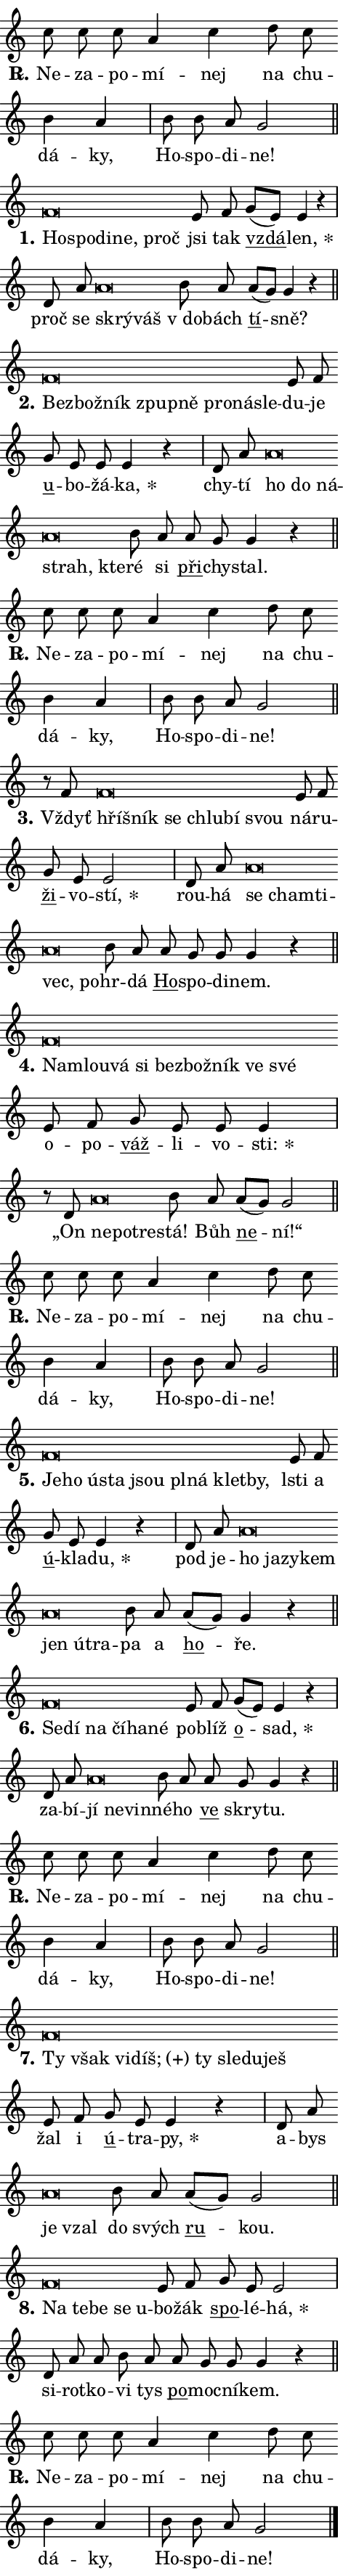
\version "2.24.0"
\header { tagline = "" }
\paper {
  indent = 0\cm
  top-margin = 0\cm
  right-margin = 0.13\cm % to fit lyric hyphens
  bottom-margin = 0\cm
  left-margin = 0\cm
  paper-width = 8\cm
  page-breaking = #ly:one-page-breaking
  system-system-spacing.basic-distance = #11
  score-system-spacing.basic-distance = #11
  ragged-last = ##f
}


%% Author: Thomas Morley
%% https://lists.gnu.org/archive/html/lilypond-user/2020-05/msg00002.html
#(define (line-position grob)
"Returns position of @var[grob} in current system:
   @code{'start}, if at first time-step
   @code{'end}, if at last time-step
   @code{'middle} otherwise
"
  (let* ((col (ly:item-get-column grob))
         (ln (ly:grob-object col 'left-neighbor))
         (rn (ly:grob-object col 'right-neighbor))
         (col-to-check-left (if (ly:grob? ln) ln col))
         (col-to-check-right (if (ly:grob? rn) rn col))
         (break-dir-left
           (and
             (ly:grob-property col-to-check-left 'non-musical #f)
             (ly:item-break-dir col-to-check-left)))
         (break-dir-right
           (and
             (ly:grob-property col-to-check-right 'non-musical #f)
             (ly:item-break-dir col-to-check-right))))
        (cond ((eqv? 1 break-dir-left) 'start)
              ((eqv? -1 break-dir-right) 'end)
              (else 'middle))))

#(define (tranparent-at-line-position vctor)
  (lambda (grob)
  "Relying on @code{line-position} select the relevant enry from @var{vctor}.
Used to determine transparency,"
    (case (line-position grob)
      ((end) (not (vector-ref vctor 0)))
      ((middle) (not (vector-ref vctor 1)))
      ((start) (not (vector-ref vctor 2))))))

noteHeadBreakVisibility =
#(define-music-function (break-visibility)(vector?)
"Makes @code{NoteHead}s transparent relying on @var{break-visibility}"
#{
  \override NoteHead.transparent =
    #(tranparent-at-line-position break-visibility)
#})

#(define delete-ledgers-for-transparent-note-heads
  (lambda (grob)
    "Reads whether a @code{NoteHead} is transparent.
If so this @code{NoteHead} is removed from @code{'note-heads} from
@var{grob}, which is supposed to be @code{LedgerLineSpanner}.
As a result ledgers are not printed for this @code{NoteHead}"
    (let* ((nhds-array (ly:grob-object grob 'note-heads))
           (nhds-list
             (if (ly:grob-array? nhds-array)
                 (ly:grob-array->list nhds-array)
                 '()))
           ;; Relies on the transparent-property being done before
           ;; Staff.LedgerLineSpanner.after-line-breaking is executed.
           ;; This is fragile ...
           (to-keep
             (remove
               (lambda (nhd)
                 (ly:grob-property nhd 'transparent #f))
               nhds-list)))
      ;; TODO find a better method to iterate over grob-arrays, similiar
      ;; to filter/remove etc for lists
      ;; For now rebuilt from scratch
      (set! (ly:grob-object grob 'note-heads)  '())
      (for-each
        (lambda (nhd)
          (ly:pointer-group-interface::add-grob grob 'note-heads nhd))
        to-keep))))

squashNotes = {
  \override NoteHead.X-extent = #'(-0.2 . 0.2)
  \override NoteHead.Y-extent = #'(-0.75 . 0)
  \override NoteHead.stencil =
    #(lambda (grob)
       (let ((pos (ly:grob-property grob 'staff-position)))
         (begin
           (if (< pos -7) (display "ERROR: Lower brevis then expected\n") (display ""))
           (if (<= pos -6) ly:text-interface::print ly:note-head::print))))
}
unSquashNotes = {
  \revert NoteHead.X-extent
  \revert NoteHead.Y-extent
  \revert NoteHead.stencil
}

hideNotes = \noteHeadBreakVisibility #begin-of-line-visible
unHideNotes = \noteHeadBreakVisibility #all-visible

% work-around for resetting accidentals
% https://lilypond.org/doc/v2.23/Documentation/notation/displaying-rhythms#unmetered-music
cadenzaMeasure = {
  \cadenzaOff
  \partial 1024 s1024
  \cadenzaOn
}

#(define-markup-command (accent layout props text) (markup?)
  "Underline accented syllable"
  (interpret-markup layout props
    #{\markup \override #'(offset . 4.3) \underline { #text }#}))

responsum = \markup \concat {
  "R" \hspace #-1.05 \path #0.1 #'((moveto 0 0.07) (lineto 0.9 0.8)) \hspace #0.05 "."
}

spaceSize = #0.6828661417322834 % exact space size for TeX Gyre Schola

\layout {
  \context {
    \Staff
    \remove "Time_signature_engraver"
    \override LedgerLineSpanner.after-line-breaking = #delete-ledgers-for-transparent-note-heads
  }
  \context {
    \Lyrics {
      \override LyricSpace.minimum-distance = \spaceSize
      \override LyricText.font-name = #"TeX Gyre Schola"
      \override LyricText.font-size = 1
      \override StanzaNumber.font-name = #"TeX Gyre Schola Bold"
      \override StanzaNumber.font-size = 1
    }
  }
  \context {
    \Score 
    \override NoteHead.text =
      #(lambda (grob) 
        (let ((pos (ly:grob-property grob 'staff-position)))
          #{\markup {
            \combine
              \halign #-0.55 \raise #(if (= pos -6) 0 0.5) \override #'(thickness . 2) \draw-line #'(3.2 . 0)
              \musicglyph "noteheads.sM1"
          }#}))
  }
}

% magnetic-lyrics.ily
%
%   written by
%     Jean Abou Samra <jean@abou-samra.fr>
%     Werner Lemberg <wl@gnu.org>
%
%   adapted by
%     Jiri Hon <jiri.hon@gmail.com>
%
% Version 2022-Apr-15

% https://www.mail-archive.com/lilypond-user@gnu.org/msg149350.html

#(define (Left_hyphen_pointer_engraver context)
   "Collect syllable-hyphen-syllable occurrences in lyrics and store
them in properties.  This engraver only looks to the left.  For
example, if the lyrics input is @code{foo -- bar}, it does the
following.

@itemize @bullet
@item
Set the @code{text} property of the @code{LyricHyphen} grob between
@q{foo} and @q{bar} to @code{foo}.

@item
Set the @code{left-hyphen} property of the @code{LyricText} grob with
text @q{foo} to the @code{LyricHyphen} grob between @q{foo} and
@q{bar}.
@end itemize

Use this auxiliary engraver in combination with the
@code{lyric-@/text::@/apply-@/magnetic-@/offset!} hook."
   (let ((hyphen #f)
         (text #f))
     (make-engraver
      (acknowledgers
       ((lyric-syllable-interface engraver grob source-engraver)
        (set! text grob)))
      (end-acknowledgers
       ((lyric-hyphen-interface engraver grob source-engraver)
        ;(when (not (grob::has-interface grob 'lyric-space-interface))
          (set! hyphen grob)));)
      ((stop-translation-timestep engraver)
       (when (and text hyphen)
         (ly:grob-set-object! text 'left-hyphen hyphen))
       (set! text #f)
       (set! hyphen #f)))))

#(define (lyric-text::apply-magnetic-offset! grob)
   "If the space between two syllables is less than the value in
property @code{LyricText@/.details@/.squash-threshold}, move the right
syllable to the left so that it gets concatenated with the left
syllable.

Use this function as a hook for
@code{LyricText@/.after-@/line-@/breaking} if the
@code{Left_@/hyphen_@/pointer_@/engraver} is active."
   (let ((hyphen (ly:grob-object grob 'left-hyphen #f)))
     (when hyphen
       (let ((left-text (ly:spanner-bound hyphen LEFT)))
         (when (grob::has-interface left-text 'lyric-syllable-interface)
           (let* ((common (ly:grob-common-refpoint grob left-text X))
                  (this-x-ext (ly:grob-extent grob common X))
                  (left-x-ext
                   (begin
                     ;; Trigger magnetism for left-text.
                     (ly:grob-property left-text 'after-line-breaking)
                     (ly:grob-extent left-text common X)))
                  ;; `delta` is the gap width between two syllables.
                  (delta (- (interval-start this-x-ext)
                            (interval-end left-x-ext)))
                  (details (ly:grob-property grob 'details))
                  (threshold (assoc-get 'squash-threshold details 0.2)))
             (when (< delta threshold)
               (let* (;; We have to manipulate the input text so that
                      ;; ligatures crossing syllable boundaries are not
                      ;; disabled.  For languages based on the Latin
                      ;; script this is essentially a beautification.
                      ;; However, for non-Western scripts it can be a
                      ;; necessity.
                      (lt (ly:grob-property left-text 'text))
                      (rt (ly:grob-property grob 'text))
                      (is-space (grob::has-interface hyphen 'lyric-space-interface))
                      (space (if is-space " " ""))
                      (extra-delta (if is-space spaceSize 0))
                      ;; Append new syllable.
                      (ltrt-space (if (and (string? lt) (string? rt))
                                (string-append lt space rt)
                                (make-concat-markup (list lt space rt))))
                      ;; Right-align `ltrt` to the right side.
                      (ltrt-space-markup (grob-interpret-markup
                               grob
                               (make-translate-markup
                                (cons (interval-length this-x-ext) 0)
                                (make-right-align-markup ltrt-space)))))
                 (begin
                   ;; Don't print `left-text`.
                   (ly:grob-set-property! left-text 'stencil #f)
                   ;; Set text and stencil (which holds all collected
                   ;; syllables so far) and shift it to the left.
                   (ly:grob-set-property! grob 'text ltrt-space)
                   (ly:grob-set-property! grob 'stencil ltrt-space-markup)
                   (ly:grob-translate-axis! grob (- (- delta extra-delta)) X))))))))))


#(define (lyric-hyphen::displace-bounds-first grob)
   ;; Make very sure this callback isn't triggered too early.
   (let ((left (ly:spanner-bound grob LEFT))
         (right (ly:spanner-bound grob RIGHT)))
     (ly:grob-property left 'after-line-breaking)
     (ly:grob-property right 'after-line-breaking)
     (ly:lyric-hyphen::print grob)))

squashThreshold = #0.4

\layout {
  \context {
    \Lyrics
    \consists #Left_hyphen_pointer_engraver
    \override LyricText.after-line-breaking =
      #lyric-text::apply-magnetic-offset!
    \override LyricHyphen.stencil = #lyric-hyphen::displace-bounds-first
    \override LyricText.details.squash-threshold = \squashThreshold
    \override LyricHyphen.minimum-distance = 0
    \override LyricHyphen.minimum-length = \squashThreshold
  }
}

squashText = \override LyricText.details.squash-threshold = 9999
unSquashText = \override LyricText.details.squash-threshold = \squashThreshold

leftText = \override LyricText.self-alignment-X = #LEFT
unLeftText = \revert LyricText.self-alignment-X

starOffset = #(lambda (grob) 
                (let ((x_offset (ly:self-alignment-interface::aligned-on-x-parent grob)))
                  (if (= x_offset 0) 0 (+ x_offset 1.2))))

star = #(define-music-function (syllable)(string?)
"Append star separator at the end of a syllable"
#{
  \once \override LyricText.X-offset = #starOffset
  \lyricmode { \markup {
    #syllable
    \override #'((font-name . "TeX Gyre Schola Bold")) \hspace #0.2 \lower #0.65 \larger "*"
  } }
#})

starAccent = #(define-music-function (syllable)(string?)
"Append star separator at the end of a syllable and make accent"
#{
  \once \override LyricText.X-offset = #starOffset
  \lyricmode { \markup {
    \accent #syllable
    \override #'((font-name . "TeX Gyre Schola Bold")) \hspace #0.2 \lower #0.65 \larger "*"
  } }
#})

breath = #(define-music-function (syllable)(string?)
"Append breathing indicator at the end of a syllable"
#{
  \lyricmode { \markup { #syllable "+" } }
#})

optionalBreath = #(define-music-function (syllable)(string?)
"Append optional breathing indicator at the end of a syllable"
#{
  \lyricmode { \markup { #syllable "(+)" } }
#})


\score {
    <<
        \new Voice = "melody" { \cadenzaOn \key c \major \relative { c''8 c c a4 c \bar "" d8 c \bar "" b4 a \cadenzaMeasure \bar "|" b8 b a g2 \cadenzaMeasure \bar "||" \break } }
        \new Lyrics \lyricsto "melody" { \lyricmode { \set stanza = \responsum
Ne -- za -- po -- mí -- nej na chu -- dá -- ky, Ho -- spo -- di -- ne! } }
    >>
    \layout {}
}

\score {
    <<
        \new Voice = "melody" { \cadenzaOn \key c \major \relative { \squashNotes f'\breve*1/16 \hideNotes \breve*1/16 \bar "" \breve*1/16 \bar "" \breve*1/16 \breve*1/16 \bar "" \unHideNotes \unSquashNotes e8 f \bar "" g[( e)] e4 r \cadenzaMeasure \bar "|" d8 a' \bar "" \squashNotes a\breve*1/16 \hideNotes \breve*1/16 \bar "" \unHideNotes \unSquashNotes b8 a \bar "" a[( g)] g4 r \cadenzaMeasure \bar "||" \break } }
        \new Lyrics \lyricsto "melody" { \lyricmode { \set stanza = "1."
\leftText Ho -- \squashText spo -- di -- ne, proč \unLeftText \unSquashText jsi tak \markup \accent vzdá -- \star len, proč se \leftText skrý -- \squashText váš \unLeftText \unSquashText "v do" -- bách \markup \accent tí -- sně? } }
    >>
    \layout {}
}

\score {
    <<
        \new Voice = "melody" { \cadenzaOn \key c \major \relative { \squashNotes f'\breve*1/16 \hideNotes \breve*1/16 \bar "" \breve*1/16 \bar "" \breve*1/16 \bar "" \breve*1/16 \bar "" \breve*1/16 \bar "" \breve*1/16 \breve*1/16 \bar "" \unHideNotes \unSquashNotes e8 f \bar "" g e e e4 r \cadenzaMeasure \bar "|" d8 a' \bar "" \squashNotes a\breve*1/16 \hideNotes \breve*1/16 \bar "" \breve*1/16 \bar "" \breve*1/16 \breve*1/16 \bar "" \unHideNotes \unSquashNotes b8 a \bar "" a g g4 r \cadenzaMeasure \bar "||" \break } }
        \new Lyrics \lyricsto "melody" { \lyricmode { \set stanza = "2."
\leftText Bez -- \squashText bož -- ník zpup -- ně pro -- ná -- sle -- \unLeftText \unSquashText du -- je \markup \accent u -- bo -- žá -- \star ka, chy -- tí \leftText ho \squashText do ná -- strah, kte -- \unLeftText \unSquashText ré si \markup \accent při -- chy -- stal. } }
    >>
    \layout {}
}

\score {
    <<
        \new Voice = "melody" { \cadenzaOn \key c \major \relative { c''8 c c a4 c \bar "" d8 c \bar "" b4 a \cadenzaMeasure \bar "|" b8 b a g2 \cadenzaMeasure \bar "||" \break } }
        \new Lyrics \lyricsto "melody" { \lyricmode { \set stanza = \responsum
Ne -- za -- po -- mí -- nej na chu -- dá -- ky, Ho -- spo -- di -- ne! } }
    >>
    \layout {}
}

\score {
    <<
        \new Voice = "melody" { \cadenzaOn \key c \major \relative { r8 f'8 \squashNotes f\breve*1/16 \hideNotes \breve*1/16 \bar "" \breve*1/16 \bar "" \breve*1/16 \bar "" \breve*1/16 \breve*1/16 \bar "" \unHideNotes \unSquashNotes e8 f \bar "" g e e2 \cadenzaMeasure \bar "|" d8 a' \bar "" \squashNotes a\breve*1/16 \hideNotes \breve*1/16 \bar "" \breve*1/16 \bar "" \breve*1/16 \breve*1/16 \bar "" \unHideNotes \unSquashNotes b8 a \bar "" a g g g4 r \cadenzaMeasure \bar "||" \break } }
        \new Lyrics \lyricsto "melody" { \lyricmode { \set stanza = "3."
Vždyť \leftText hří -- \squashText šník se chlu -- bí svou \unLeftText \unSquashText ná -- ru -- \markup \accent ži -- vo -- \star stí, rou -- há \leftText se \squashText cham -- ti -- vec, po -- \unLeftText \unSquashText hr -- dá \markup \accent Ho -- spo -- di -- nem. } }
    >>
    \layout {}
}

\score {
    <<
        \new Voice = "melody" { \cadenzaOn \key c \major \relative { \squashNotes f'\breve*1/16 \hideNotes \breve*1/16 \bar "" \breve*1/16 \bar "" \breve*1/16 \bar "" \breve*1/16 \bar "" \breve*1/16 \bar "" \breve*1/16 \bar "" \breve*1/16 \breve*1/16 \bar "" \unHideNotes \unSquashNotes e8 f \bar "" g e e e4 \cadenzaMeasure \bar "|" r8 d8 \squashNotes a'\breve*1/16 \hideNotes \breve*1/16 \breve*1/16 \bar "" \unHideNotes \unSquashNotes b8 a \bar "" a[( g)] g2 \cadenzaMeasure \bar "||" \break } }
        \new Lyrics \lyricsto "melody" { \lyricmode { \set stanza = "4."
\leftText Na -- \squashText mlou -- vá si bez -- bož -- ník ve své \unLeftText \unSquashText o -- po -- \markup \accent váž -- li -- vo -- \star sti: „On \leftText ne -- \squashText po -- tre -- \unLeftText \unSquashText stá! Bůh \markup \accent ne -- ní!“ } }
    >>
    \layout {}
}

\score {
    <<
        \new Voice = "melody" { \cadenzaOn \key c \major \relative { c''8 c c a4 c \bar "" d8 c \bar "" b4 a \cadenzaMeasure \bar "|" b8 b a g2 \cadenzaMeasure \bar "||" \break } }
        \new Lyrics \lyricsto "melody" { \lyricmode { \set stanza = \responsum
Ne -- za -- po -- mí -- nej na chu -- dá -- ky, Ho -- spo -- di -- ne! } }
    >>
    \layout {}
}

\score {
    <<
        \new Voice = "melody" { \cadenzaOn \key c \major \relative { \squashNotes f'\breve*1/16 \hideNotes \breve*1/16 \bar "" \breve*1/16 \bar "" \breve*1/16 \bar "" \breve*1/16 \bar "" \breve*1/16 \bar "" \breve*1/16 \bar "" \breve*1/16 \breve*1/16 \bar "" \unHideNotes \unSquashNotes e8 f \bar "" g e e4 r \cadenzaMeasure \bar "|" d8 a' \bar "" \squashNotes a\breve*1/16 \hideNotes \breve*1/16 \bar "" \breve*1/16 \bar "" \breve*1/16 \bar "" \breve*1/16 \bar "" \breve*1/16 \breve*1/16 \bar "" \unHideNotes \unSquashNotes b8 a \bar "" a[( g)] g4 r \cadenzaMeasure \bar "||" \break } }
        \new Lyrics \lyricsto "melody" { \lyricmode { \set stanza = "5."
\leftText Je -- \squashText ho ú -- sta jsou pl -- ná klet -- by, \unLeftText \unSquashText lsti a \markup \accent ú -- kla -- \star du, pod je -- \leftText ho \squashText ja -- zy -- kem jen ú -- tra -- \unLeftText \unSquashText pa a \markup \accent ho -- ře. } }
    >>
    \layout {}
}

\score {
    <<
        \new Voice = "melody" { \cadenzaOn \key c \major \relative { \squashNotes f'\breve*1/16 \hideNotes \breve*1/16 \bar "" \breve*1/16 \bar "" \breve*1/16 \bar "" \breve*1/16 \breve*1/16 \bar "" \unHideNotes \unSquashNotes e8 f \bar "" g[( e)] e4 r \cadenzaMeasure \bar "|" d8 a' \bar "" \squashNotes a\breve*1/16 \hideNotes \breve*1/16 \breve*1/16 \bar "" \unHideNotes \unSquashNotes b8 a \bar "" a g g4 r \cadenzaMeasure \bar "||" \break } }
        \new Lyrics \lyricsto "melody" { \lyricmode { \set stanza = "6."
\leftText Se -- \squashText dí na čí -- ha -- né \unLeftText \unSquashText pob -- líž \markup \accent o -- \star sad, za -- bí -- \leftText jí \squashText ne -- vin -- \unLeftText \unSquashText né -- ho \markup \accent ve skry -- tu. } }
    >>
    \layout {}
}

\score {
    <<
        \new Voice = "melody" { \cadenzaOn \key c \major \relative { c''8 c c a4 c \bar "" d8 c \bar "" b4 a \cadenzaMeasure \bar "|" b8 b a g2 \cadenzaMeasure \bar "||" \break } }
        \new Lyrics \lyricsto "melody" { \lyricmode { \set stanza = \responsum
Ne -- za -- po -- mí -- nej na chu -- dá -- ky, Ho -- spo -- di -- ne! } }
    >>
    \layout {}
}

\score {
    <<
        \new Voice = "melody" { \cadenzaOn \key c \major \relative { \squashNotes f'\breve*1/16 \hideNotes \breve*1/16 \bar "" \breve*1/16 \bar "" \breve*1/16 \bar "" \breve*1/16 \bar "" \breve*1/16 \bar "" \breve*1/16 \breve*1/16 \bar "" \unHideNotes \unSquashNotes e8 f \bar "" g e e4 r \cadenzaMeasure \bar "|" d8 a' \bar "" \squashNotes a\breve*1/16 \hideNotes \breve*1/16 \bar "" \unHideNotes \unSquashNotes b8 a \bar "" a[( g)] g2 \cadenzaMeasure \bar "||" \break } }
        \new Lyrics \lyricsto "melody" { \lyricmode { \set stanza = "7."
\leftText Ty \squashText však vi -- \optionalBreath díš; ty sle -- du -- ješ \unLeftText \unSquashText žal i \markup \accent ú -- tra -- \star py, a -- bys \leftText je \squashText vzal \unLeftText \unSquashText do svých \markup \accent ru -- kou. } }
    >>
    \layout {}
}

\score {
    <<
        \new Voice = "melody" { \cadenzaOn \key c \major \relative { \squashNotes f'\breve*1/16 \hideNotes \breve*1/16 \bar "" \breve*1/16 \bar "" \breve*1/16 \breve*1/16 \bar "" \unHideNotes \unSquashNotes e8 f \bar "" g e e2 \cadenzaMeasure \bar "|" d8 a' \bar "" a b8 a \bar "" a g g g4 r \cadenzaMeasure \bar "||" \break } }
        \new Lyrics \lyricsto "melody" { \lyricmode { \set stanza = "8."
\leftText Na \squashText te -- be se u -- \unLeftText \unSquashText bo -- žák \markup \accent spo -- lé -- \star há, si -- rot -- ko -- vi tys \markup \accent po -- moc -- ní -- kem. } }
    >>
    \layout {}
}

\score {
    <<
        \new Voice = "melody" { \cadenzaOn \key c \major \relative { c''8 c c a4 c \bar "" d8 c \bar "" b4 a \cadenzaMeasure \bar "|" b8 b a g2 \cadenzaMeasure \bar "||" \break } \bar "|." }
        \new Lyrics \lyricsto "melody" { \lyricmode { \set stanza = \responsum
Ne -- za -- po -- mí -- nej na chu -- dá -- ky, Ho -- spo -- di -- ne! } }
    >>
    \layout {}
}
